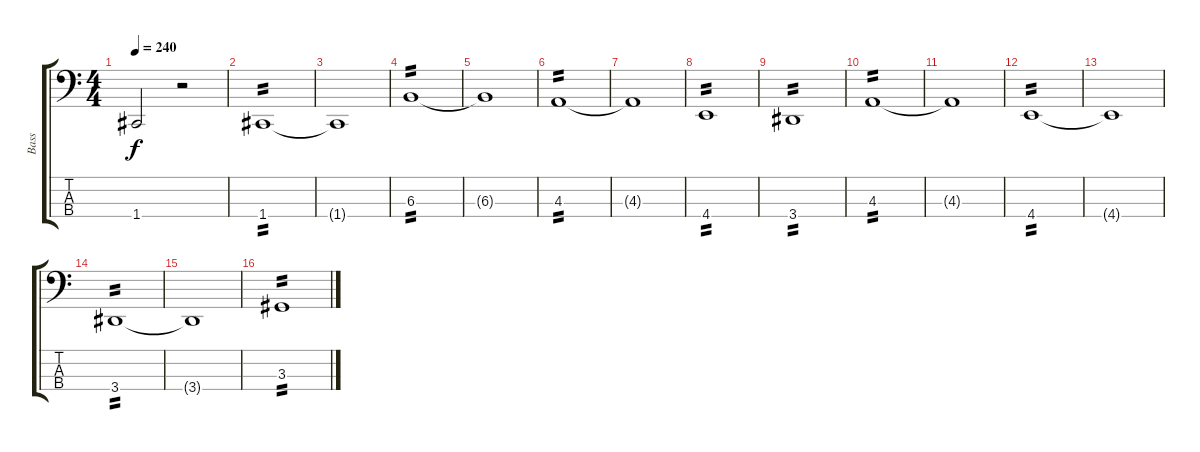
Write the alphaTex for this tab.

\track ("Bass" "Bass") {instrument electricbasspick}
\staff {score tabs}
\tuning (Eb2 Bb1 F1 C1) {hide}
\ts (4 4)
\tempo 240
\clef f4
\ks c
1.4{t}.2{dy f} r.2 |
1.4.1{tp 2} |
1.4{t}.1 |
6.3.1{tp 2} |
6.3{t}.1 |
4.3.1{tp 2} |
4.3{t}.1 |
4.4.1{tp 2} |
3.4.1{tp 2} |
4.3.1{tp 2} |
4.3{t}.1 |
4.4.1{tp 2} |
4.4{t}.1 |
3.4.1{tp 2} |
3.4{t}.1 |
3.3.1{tp 2}
